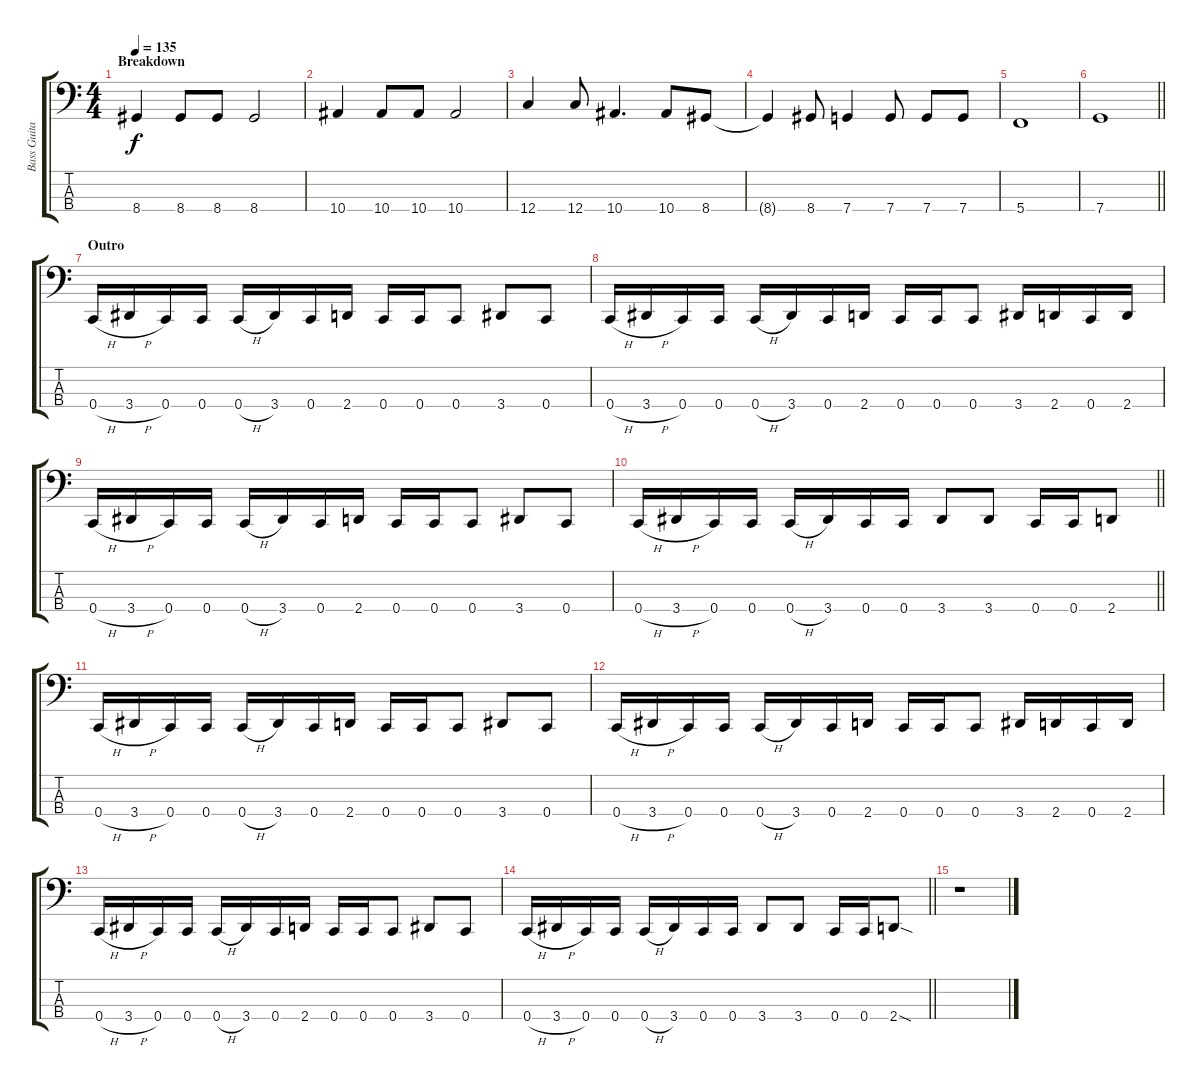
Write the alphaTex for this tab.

\track ("Bass Guitar" "Bass Guita") {instrument electricbassfinger}
\staff {score tabs}
\tuning (F2 C2 G1 C1) {hide}
\ts (4 4)
\section ("" "Breakdown")
\tempo 135
\clef f4
\ks c
8.4.4{dy f} 8.4.8 8.4.8 8.4.2 |
10.4.4 10.4.8 10.4.8 10.4.2 |
12.4.4 12.4.8 10.4.4{d} 10.4.8 8.4.8 |
8.4{t}.4 8.4.8 7.4.4 7.4.8 7.4.8 7.4.8 |
5.4.1 |
\barLineRight lightlight
7.4.1 |
\section ("" "Outro")
0.4{h}.16 3.4{h}.16 0.4.16 0.4.16 0.4{h}.16 3.4.16 0.4.16 2.4.16 0.4.16 0.4.16 0.4.8 3.4.8 0.4.8 |
0.4{h}.16 3.4{h}.16 0.4.16 0.4.16 0.4{h}.16 3.4.16 0.4.16 2.4.16 0.4.16 0.4.16 0.4.8 3.4.16 2.4.16 0.4.16 2.4.16 |
0.4{h}.16 3.4{h}.16 0.4.16 0.4.16 0.4{h}.16 3.4.16 0.4.16 2.4.16 0.4.16 0.4.16 0.4.8 3.4.8 0.4.8 |
\barLineRight lightlight
0.4{h}.16 3.4{h}.16 0.4.16 0.4.16 0.4{h}.16 3.4.16 0.4.16 0.4.16 3.4.8 3.4.8 0.4.16 0.4.16 2.4.8 |
0.4{h}.16 3.4{h}.16 0.4.16 0.4.16 0.4{h}.16 3.4.16 0.4.16 2.4.16 0.4.16 0.4.16 0.4.8 3.4.8 0.4.8 |
0.4{h}.16 3.4{h}.16 0.4.16 0.4.16 0.4{h}.16 3.4.16 0.4.16 2.4.16 0.4.16 0.4.16 0.4.8 3.4.16 2.4.16 0.4.16 2.4.16 |
0.4{h}.16 3.4{h}.16 0.4.16 0.4.16 0.4{h}.16 3.4.16 0.4.16 2.4.16 0.4.16 0.4.16 0.4.8 3.4.8 0.4.8 |
\barLineRight lightlight
0.4{h}.16 3.4{h}.16 0.4.16 0.4.16 0.4{h}.16 3.4.16 0.4.16 0.4.16 3.4.8 3.4.8 0.4.16 0.4.16 2.4{sod}.8 |
r.1
